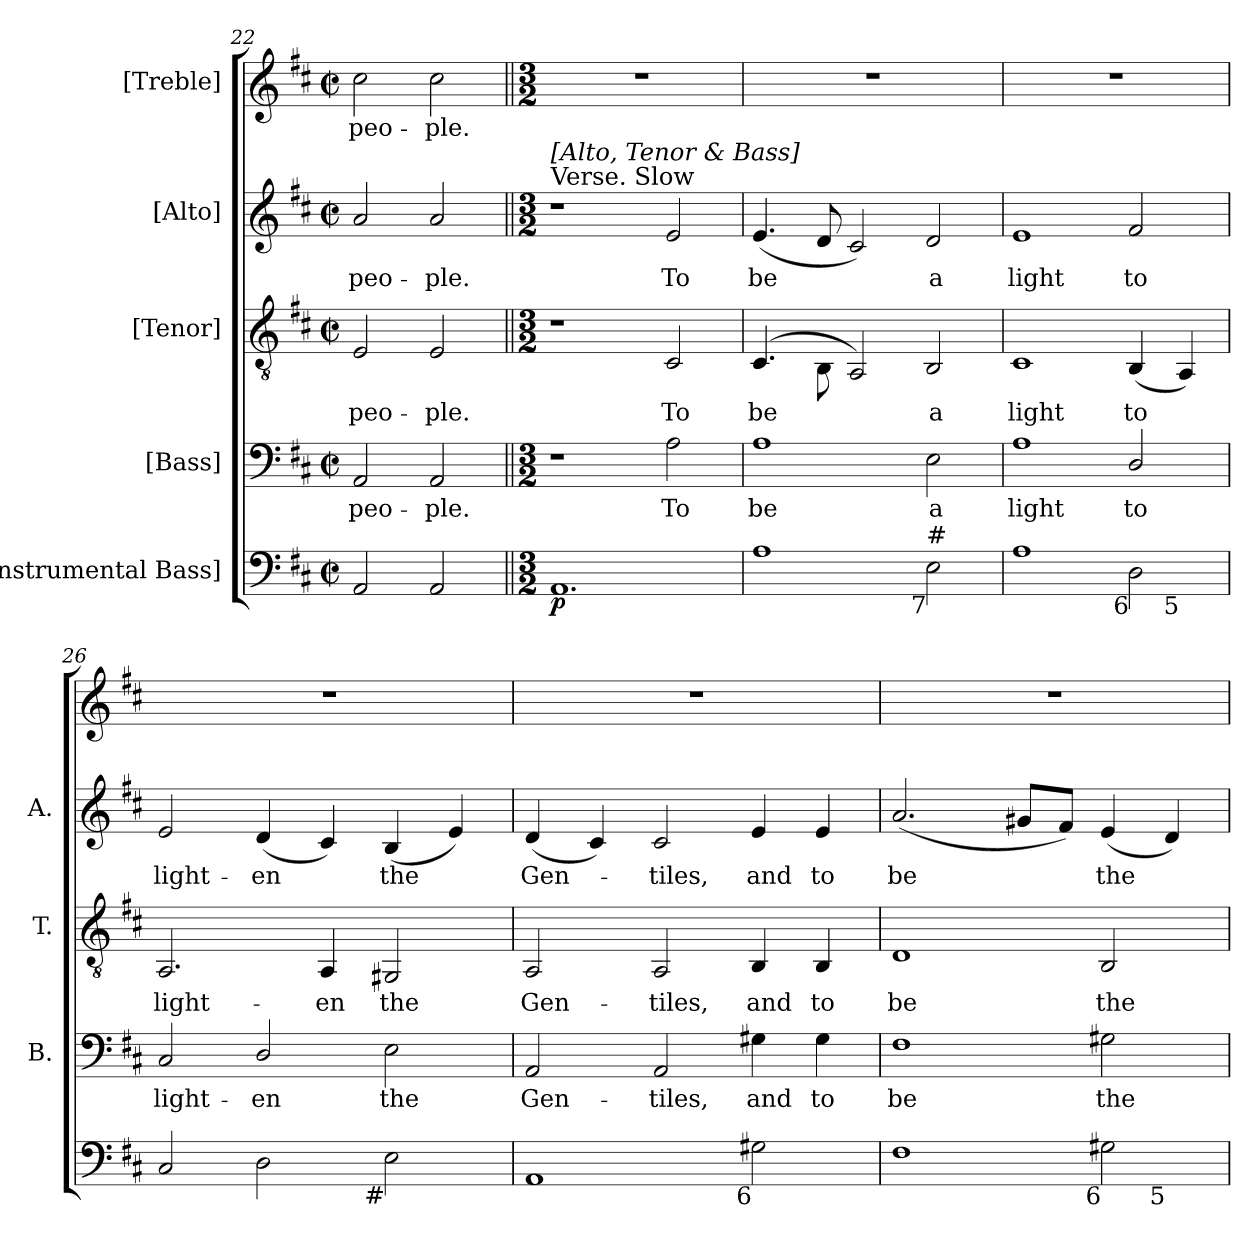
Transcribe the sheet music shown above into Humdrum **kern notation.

**kern	**dynam	**kern	**text	**kern	**text	**kern	**text	**kern	**text
*part5	*part5	*part4	*part4	*part3	*part3	*part2	*part2	*part1	*part1
*staff5	*staff5	*staff4	*staff4	*staff3	*staff3	*staff2	*staff2	*staff1	*staff1
*I"[Instrumental Bass]	*	*I"[Bass]	*	*I"[Tenor]	*	*I"[Alto]	*	*I"[Treble]	*
*	*	*I'B.	*	*I'T.	*	*I'A.	*	*	*
*clefF4	*	*clefF4	*	*clefGv2	*	*clefG2	*	*clefG2	*
*k[f#c#]	*	*k[f#c#]	*	*k[f#c#]	*	*k[f#c#]	*	*k[f#c#]	*
*D:	*	*D:	*	*D:	*	*D:	*	*D:	*
*M2/2	*	*M2/2	*	*M2/2	*	*M2/2	*	*M2/2	*
*met(c|)	*	*met(c|)	*	*met(c|)	*	*met(c|)	*	*met(c|)	*
=22	=22	=22	=22	=22	=22	=22	=22	=22	=22
!	!	!	!LO:LY:b:color=#000000	!	!	!	!	!	!
!	!	!	!	!	!LO:LY:b:color=#000000	!	!	!	!
!	!	!	!	!	!	!	!LO:LY:b:color=#000000	!	!
!	!	!	!	!	!	!	!	!	!LO:LY:b:color=#000000
2AAi/	.	2AAi/	peo-	2Ei/	peo-	2ai/	peo-	2cc#i\	peo-
!	!	!	!LO:LY:b:color=#000000	!	!	!	!	!	!
!	!	!	!	!	!LO:LY:b:color=#000000	!	!	!	!
!	!	!	!	!	!	!	!LO:LY:b:color=#000000	!	!
!	!	!	!	!	!	!	!	!	!LO:LY:b:color=#000000
2AAi/	.	2AAi/	-ple.	2Ei/	-ple.	2ai/	-ple.	2cc#i\	-ple.
!!LO:LB:g=z
=23||	=23||	=23||	=23||	=23||	=23||	=23||	=23||	=23||	=23||
*M3/2	*	*M3/2	*	*M3/2	*	*M3/2	*	*M3/2	*
!	!	!	!	!	!	!LO:TX:a:t=Verse. Slow	!	!	!
!	!	!	!	!	!	!LO:TX:t=[Alto, Tenor & Bass]	!	!	!
!	!	!	!	!	!	!	!	!LO:N:vis=1	!
1.AAi	p	1r	.	1r	.	1r	.	1.r	.
!	!	!	!LO:LY:b:color=#000000	!	!	!	!	!	!
!	!	!	!	!	!LO:LY:b:color=#000000	!	!	!	!
!	!	!	!	!	!	!	!LO:LY:b:color=#000000	!	!
.	.	2Ai\	To	2C#i/	To	2ei/	To	.	.
=24	=24	=24	=24	=24	=24	=24	=24	=24	=24
!	!	!	!LO:LY:b:color=#000000	!	!	!	!	!	!
!	!	!	!	!	!LO:LY:b:color=#000000	!	!	!	!
!	!	!	!	!	!	!	!LO:LY:b:color=#000000	!LO:N:vis=1	!
1Ai	.	1Ai	be	(4.C#i/	be	(4.ei/	be	1.r	.
.	.	.	.	8BBi\	.	8di/	.	.	.
.	.	.	.	2AAi/)	.	2c#i/)	.	.	.
!	!	!	!LO:LY:b:color=#000000	!	!	!	!	!	!
!	!	!	!	!	!LO:LY:b:color=#000000	!	!	!	!
!LO:TX:b:rj:t=7	!	!	!	!	!	!	!	!	!
!LO:TX:t=#	!	!	!	!	!	!	!	!	!
!	!	!	!	!	!	!	!LO:LY:b:color=#000000	!	!
2Ei\	.	2Ei\	a	2BBi/	a	2di/	a	.	.
=25	=25	=25	=25	=25	=25	=25	=25	=25	=25
!	!	!	!LO:LY:b:color=#000000	!	!	!	!	!	!
!	!	!	!	!	!LO:LY:b:color=#000000	!	!	!	!
!	!	!	!	!	!	!	!LO:LY:b:color=#000000	!LO:N:vis=1	!
*^	*	*	*	*	*	*	*	*	*
1Ai	1ryy	.	1Ai	light	1C#i	light	1ei	light	1.r	.
!	!	!	!	!LO:LY:b:color=#000000	!	!	!	!	!	!
!	!	!	!	!	!	!LO:LY:b:color=#000000	!	!	!	!
!LO:TX:b:rj:t=6	!	!	!	!	!	!	!	!	!	!
!	!	!	!	!	!	!	!	!LO:LY:b:color=#000000	!	!
2Di\	4ryy	.	2Di/	to	(4BBi/	to	2f#i/	to	.	.
!	!LO:TX:b:rj:t=5	!	!	!	!	!	!	!	!	!
.	4ryy	.	.	.	4AAi/)	.	.	.	.	.
*v	*v	*	*	*	*	*	*	*	*	*
=26	=26	=26	=26	=26	=26	=26	=26	=26	=26
*^	*	*	*	*	*	*	*	*	*
!	!	!	!	!LO:LY:b:color=#000000	!	!	!	!	!	!
*v	*v	*	*	*	*	*	*	*	*	*
*^	*	*	*	*	*	*	*	*	*
!	!	!	!	!	!	!LO:LY:b:color=#000000	!	!	!	!
*v	*v	*	*	*	*	*	*	*	*	*
*^	*	*	*	*	*	*	*	*	*
!LO:TX:b:rj:t=6	!	!	!	!	!	!	!	!	!	!
!	!	!	!	!	!	!	!	!LO:LY:b:color=#000000	!LO:N:vis=1	!
*v	*v	*	*	*	*	*	*	*	*	*
2C#i/	.	2C#i/	light-	2.AAi/	light-	2ei/	light-	1.r	.
!	!	!	!LO:LY:b:color=#000000	!	!	!	!	!	!
!	!	!	!	!	!	!	!LO:LY:b:color=#000000	!	!
2Di\	.	2Di/	-en	.	.	(4di/	-en	.	.
!	!	!	!	!	!LO:LY:b:color=#000000	!	!	!	!
.	.	.	.	4AAi/	-en	4c#i/)	.	.	.
!	!	!	!LO:LY:b:color=#000000	!	!	!	!	!	!
!	!	!	!	!	!LO:LY:b:color=#000000	!	!	!	!
!LO:TX:b:rj:t=#	!	!	!	!	!	!	!	!	!
!	!	!	!	!	!	!	!LO:LY:b:color=#000000	!	!
2Ei\	.	2Ei\	the	2GG#Xi/	the	(4Bi/	the	.	.
.	.	.	.	.	.	4ei/)	.	.	.
=27	=27	=27	=27	=27	=27	=27	=27	=27	=27
!	!	!	!LO:LY:b:color=#000000	!	!	!	!	!	!
!	!	!	!	!	!LO:LY:b:color=#000000	!	!	!	!
!	!	!	!	!	!	!	!LO:LY:b:color=#000000	!LO:N:vis=1	!
1AAi	.	2AAi/	Gen-	2AAi/	Gen-	(4di/	Gen-	1.r	.
.	.	.	.	.	.	4c#i/)	.	.	.
!	!	!	!LO:LY:b:color=#000000	!	!	!	!	!	!
!	!	!	!	!	!LO:LY:b:color=#000000	!	!	!	!
!	!	!	!	!	!	!	!LO:LY:b:color=#000000	!	!
.	.	2AAi/	-tiles,	2AAi/	-tiles,	2c#i/	-tiles,	.	.
!	!	!	!LO:LY:b:color=#000000	!	!	!	!	!	!
!	!	!	!	!	!LO:LY:b:color=#000000	!	!	!	!
!LO:TX:b:rj:t=6	!	!	!	!	!	!	!	!	!
!	!	!	!	!	!	!	!LO:LY:b:color=#000000	!	!
2G#Xi\	.	4G#Xi\	and	4BBi/	and	4ei/	and	.	.
!	!	!	!LO:LY:b:color=#000000	!	!	!	!	!	!
!	!	!	!	!	!LO:LY:b:color=#000000	!	!	!	!
!	!	!	!	!	!	!	!LO:LY:b:color=#000000	!	!
.	.	4G#i\	to	4BBi/	to	4ei/	to	.	.
!!LO:LB:g=z
=28	=28	=28	=28	=28	=28	=28	=28	=28	=28
!	!	!	!LO:LY:b:color=#000000	!	!	!	!	!	!
!	!	!	!	!	!LO:LY:b:color=#000000	!	!	!	!
!LO:TX:b:rj:t=6	!	!	!	!	!	!	!	!	!
!	!	!	!	!	!	!	!LO:LY:b:color=#000000	!LO:N:vis=1	!
*^	*	*	*	*	*	*	*	*	*
1F#i	1ryy	.	1F#i	be	1Di	be	(2.ai/	be	1.r	.
.	.	.	.	.	.	.	8g#Xi/L	.	.	.
.	.	.	.	.	.	.	8f#i/J)	.	.	.
!	!	!	!	!LO:LY:b:color=#000000	!	!	!	!	!	!
!	!	!	!	!	!	!LO:LY:b:color=#000000	!	!	!	!
!LO:TX:b:rj:t=6	!	!	!	!	!	!	!	!	!	!
!	!	!	!	!	!	!	!	!LO:LY:b:color=#000000	!	!
2G#Xi\	4ryy	.	2G#Xi\	the	2BBi/	the	(4ei/	the	.	.
!	!LO:TX:b:rj:t=5	!	!	!	!	!	!	!	!	!
.	4ryy	.	.	.	.	.	4di/)	.	.	.
*v	*v	*	*	*	*	*	*	*	*	*
=	=	=	=	=	=	=	=	=	=
*-	*-	*-	*-	*-	*-	*-	*-	*-	*-
